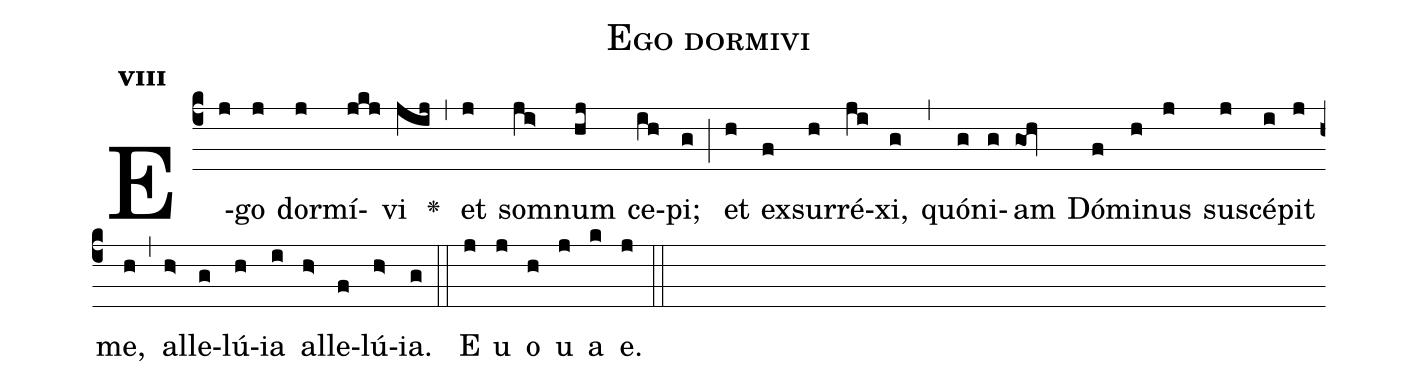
name:Ego dormivi;
office-part:Antiphona;
mode:8;
%%
initial-style: 1;
name: Ego dormivi;
book: Calithes.it;
occasion: Octava Paschae Feria II;
office-part: Officium Lectionis Ant 3;
user-notes: ;
commentary: ;
annotation: 8c;
centering-scheme: english;
fontsize: 12;
font: OFLSortsMillGoudy;
height: 11;
width: 4.5;
%%
(c4)E(j)go(j) dor(j)mí(jkj)vi(jij) <v>\greheightstar</v>(,) et(j) som(ji>)num(hj) ce(ih)pi;(g) (;) et(h) ex(f)sur(h)ré(ji)xi,(g) (,) quó(g)ni(g)am(goh) Dó(f)mi(h)nus(j) su(j)scé(i)pit(j) me,(h) (,)  al(h>)le(g)lú(h)ia(i) al(h>)le(f)lú(h>)ia.(g) (::) E(j) u(j) o(h) u(j) a(k) e.(j) (::)
